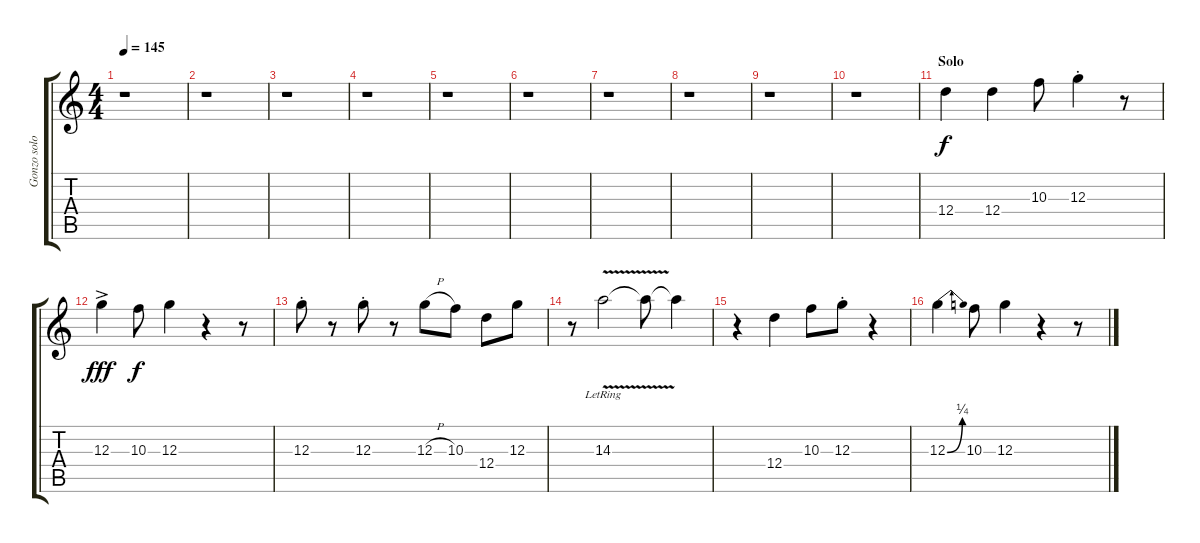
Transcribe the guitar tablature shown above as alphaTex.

\track ("Gonzo sologuitar" "Gonzo solo") {instrument overdrivenguitar}
\staff {score tabs}
\tuning (E4 B3 G3 D3 A2 E2) {hide}
\ts (4 4)
\tempo 145
\clef g2
\ks c
r.1{dy f} |
r.1 |
r.1 |
r.1 |
r.1 |
r.1 |
r.1 |
r.1 |
r.1 |
r.1 |
\section ("" "Solo")
12.4.4 12.4.4 10.3.8 12.3{st}.4 r.8 |
12.3{ac}.4{dy fff} 10.3.8{dy f} 12.3.4 r.4 r.8 |
12.3{st}.8 r.8 12.3{st}.8 r.8 12.3{h}.8 10.3.8 12.4.8 12.3.8 |
r.8 14.3{v lr}.2 14.3{t}.8 14.3{t}.4 |
r.4 12.4.4 10.3.8 12.3{st}.8 r.4 |
12.3{be (bend 0 0 60 1)}.4 10.3.8 12.3.4 r.4 r.8
